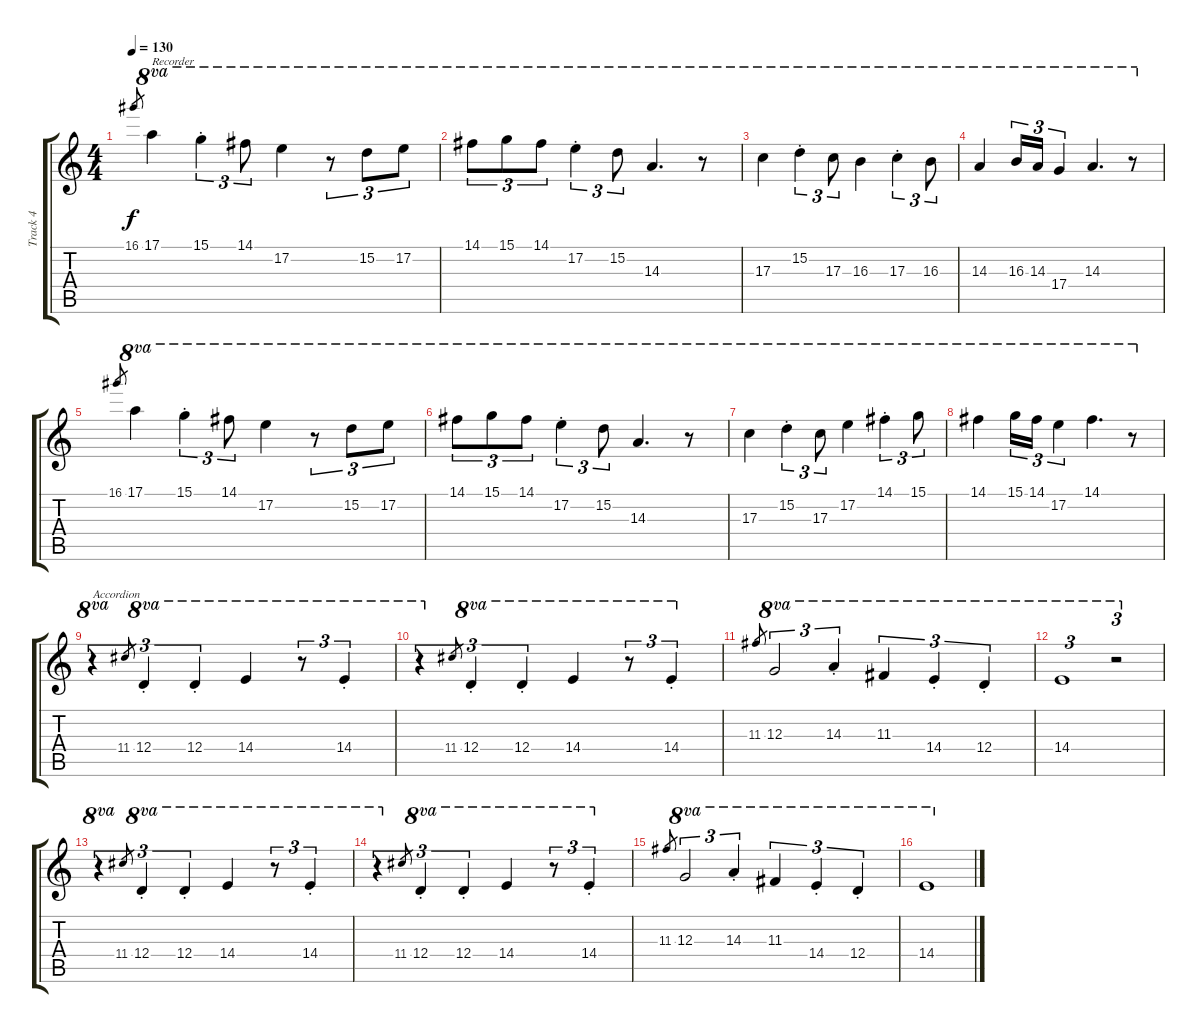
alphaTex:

\track ("Track 4" "Track 4") {instrument accordion}
\staff {score tabs}
\tuning (E5 B4 G4 D4 A3 E3) {hide}
\ts (4 4)
\tempo 130
\clef g2
\ks c
16.1.8{gr dy f} 17.1.4{ot 8va txt "Recorder" instrument recorder} 15.1{st}.4{tu (3 2) ot 8va} 14.1.8{tu (3 2) ot 8va} 17.2.4{ot 8va} r.8{tu (3 2) ot 8va} 15.2.8{tu (3 2) ot 8va} 17.2.8{tu (3 2) ot 8va} |
14.1.8{tu (3 2) ot 8va} 15.1.8{tu (3 2) ot 8va} 14.1.8{tu (3 2) ot 8va} 17.2{st}.4{tu (3 2) ot 8va} 15.2.8{tu (3 2) ot 8va} 14.3.4{d ot 8va} r.8{ot 8va} |
17.3.4{ot 8va} 15.2{st}.4{tu (3 2) ot 8va} 17.3.8{tu (3 2) ot 8va} 16.3.4{ot 8va} 17.3{st}.4{tu (3 2) ot 8va} 16.3.8{tu (3 2) ot 8va} |
14.3.4{ot 8va} 16.3.16{tu (3 2) ot 8va} 14.3.16{tu (3 2) ot 8va} 17.4.4{tu (3 2) ot 8va} 14.3.4{d ot 8va} r.8{ot 8va} |
16.1.8{gr} 17.1.4{ot 8va} 15.1{st}.4{tu (3 2) ot 8va} 14.1.8{tu (3 2) ot 8va} 17.2.4{ot 8va} r.8{tu (3 2) ot 8va} 15.2.8{tu (3 2) ot 8va} 17.2.8{tu (3 2) ot 8va} |
14.1.8{tu (3 2) ot 8va} 15.1.8{tu (3 2) ot 8va} 14.1.8{tu (3 2) ot 8va} 17.2{st}.4{tu (3 2) ot 8va} 15.2.8{tu (3 2) ot 8va} 14.3.4{d ot 8va} r.8{ot 8va} |
17.3.4{ot 8va} 15.2{st}.4{tu (3 2) ot 8va} 17.3.8{tu (3 2) ot 8va} 17.2.4{ot 8va} 14.1{st}.4{tu (3 2) ot 8va} 15.1.8{tu (3 2) ot 8va} |
14.1.4{ot 8va} 15.1.16{tu (3 2) ot 8va} 14.1.16{tu (3 2) ot 8va} 17.2.4{tu (3 2) ot 8va} 14.1.4{d ot 8va} r.8{ot 8va} |
r.4{tu (3 2) ot 8va txt "Accordion" instrument accordion} 11.4.8{gr} 12.4{st}.4{tu (3 2) ot 8va} 12.4{st}.4{tu (3 2) ot 8va} 14.4.4{ot 8va} r.8{tu (3 2) ot 8va} 14.4{st}.4{tu (3 2) ot 8va} |
r.4{tu (3 2) ot 8va} 11.4.8{gr} 12.4{st}.4{tu (3 2) ot 8va} 12.4{st}.4{tu (3 2) ot 8va} 14.4.4{ot 8va} r.8{tu (3 2) ot 8va} 14.4{st}.4{tu (3 2) ot 8va} |
11.3.8{gr} 12.3.2{tu (3 2) ot 8va} 14.3{st}.4{tu (3 2) ot 8va} 11.3.4{tu (3 2) ot 8va} 14.4{st}.4{tu (3 2) ot 8va} 12.4{st}.4{tu (3 2) ot 8va} |
14.4.1{tu (3 2) ot 8va} r.2{tu (3 2) ot 8va} |
r.4{tu (3 2) ot 8va} 11.4.8{gr} 12.4{st}.4{tu (3 2) ot 8va} 12.4{st}.4{tu (3 2) ot 8va} 14.4.4{ot 8va} r.8{tu (3 2) ot 8va} 14.4{st}.4{tu (3 2) ot 8va} |
r.4{tu (3 2) ot 8va} 11.4.8{gr} 12.4{st}.4{tu (3 2) ot 8va} 12.4{st}.4{tu (3 2) ot 8va} 14.4.4{ot 8va} r.8{tu (3 2) ot 8va} 14.4{st}.4{tu (3 2) ot 8va} |
11.3.8{gr} 12.3.2{tu (3 2) ot 8va} 14.3{st}.4{tu (3 2) ot 8va} 11.3.4{tu (3 2) ot 8va} 14.4{st}.4{tu (3 2) ot 8va} 12.4{st}.4{tu (3 2) ot 8va} |
14.4.1{ot 8va}
